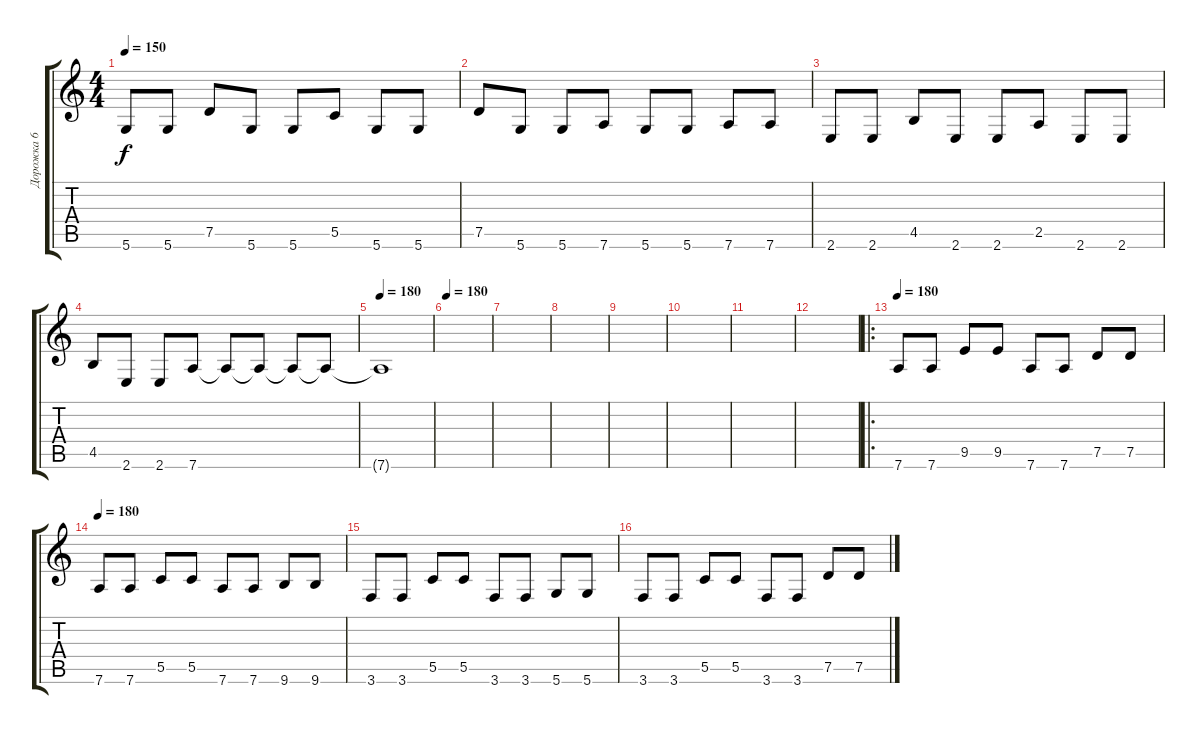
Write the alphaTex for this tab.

\track ("Дорожка 6" "Дорожка 6") {instrument distortionguitar}
\staff {score tabs}
\tuning (D4 A3 F3 C3 G2 D2) {hide}
\ts (4 4)
\tempo 150
\clef g2
\ks c
5.6.8{dy f} 5.6.8 7.5.8 5.6.8 5.6.8 5.5.8 5.6.8 5.6.8 |
7.5.8 5.6.8 5.6.8 7.6.8 5.6.8 5.6.8 7.6.8 7.6.8 |
2.6.8 2.6.8 4.5.8 2.6.8 2.6.8 2.5.8 2.6.8 2.6.8 |
4.5.8 2.6.8 2.6.8 7.6.8 7.6{t}.8 7.6{t}.8 7.6{t}.8 7.6{t}.8 |
\tempo 180
7.6{t}.1 |
\tempo 180
|
|
|
|
|
|
|
\ro
\tempo 180
7.6.8 7.6.8 9.5.8 9.5.8 7.6.8 7.6.8 7.5.8 7.5.8 |
\tempo 180
7.6.8 7.6.8 5.5.8 5.5.8 7.6.8 7.6.8 9.6.8 9.6.8 |
3.6.8 3.6.8 5.5.8 5.5.8 3.6.8 3.6.8 5.6.8 5.6.8 |
3.6.8 3.6.8 5.5.8 5.5.8 3.6.8 3.6.8 7.5.8 7.5.8
